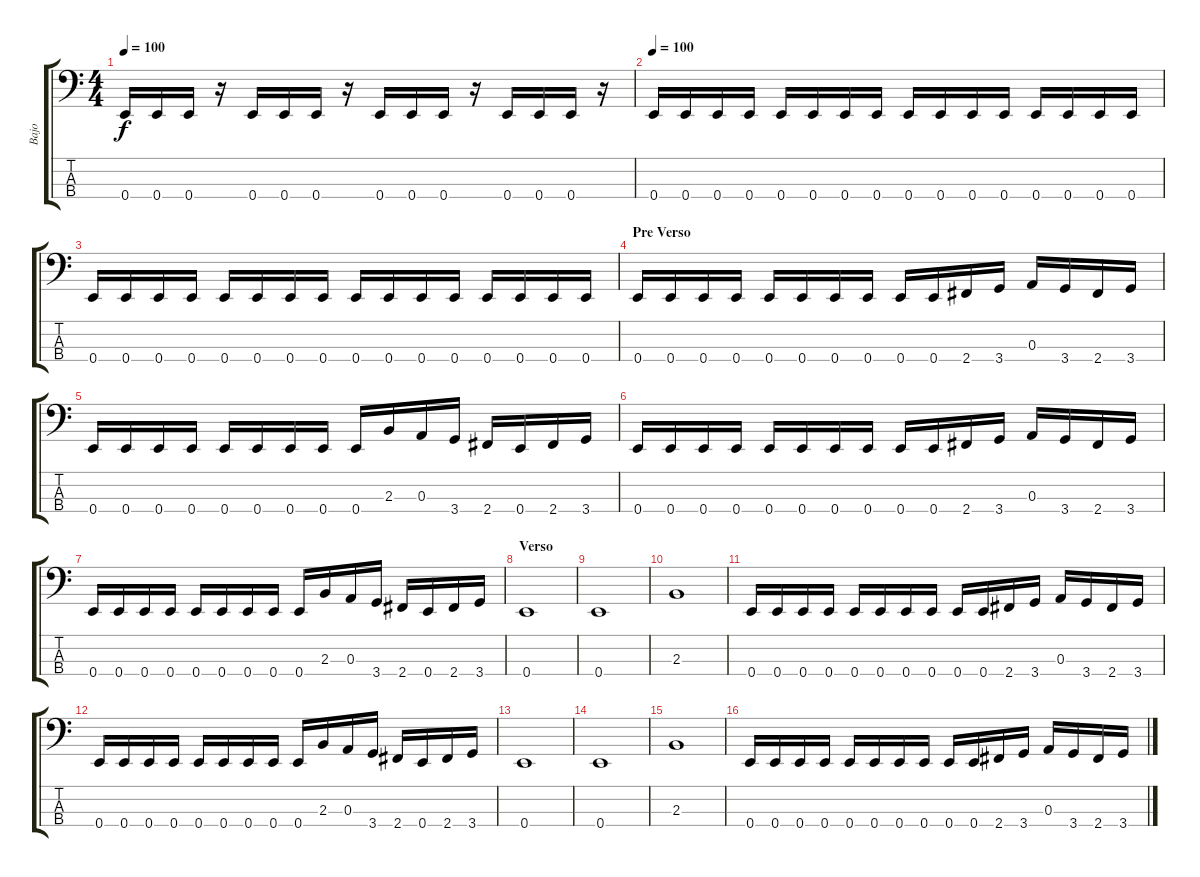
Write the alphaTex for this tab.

\track ("Bajo" "Bajo") {instrument electricbassfinger}
\staff {score tabs}
\tuning (G2 D2 A1 E1) {hide}
\ts (4 4)
\tempo 100
\clef f4
\ks c
0.4.16{dy f} 0.4.16 0.4.16 r.16 0.4.16 0.4.16 0.4.16 r.16 0.4.16 0.4.16 0.4.16 r.16 0.4.16 0.4.16 0.4.16 r.16 |
\tempo 100
0.4.16 0.4.16 0.4.16 0.4.16 0.4.16 0.4.16 0.4.16 0.4.16 0.4.16 0.4.16 0.4.16 0.4.16 0.4.16 0.4.16 0.4.16 0.4.16 |
0.4.16 0.4.16 0.4.16 0.4.16 0.4.16 0.4.16 0.4.16 0.4.16 0.4.16 0.4.16 0.4.16 0.4.16 0.4.16 0.4.16 0.4.16 0.4.16 |
\section ("" "Pre Verso")
0.4.16 0.4.16 0.4.16 0.4.16 0.4.16 0.4.16 0.4.16 0.4.16 0.4.16 0.4.16 2.4.16 3.4.16 0.3.16 3.4.16 2.4.16 3.4.16 |
0.4.16 0.4.16 0.4.16 0.4.16 0.4.16 0.4.16 0.4.16 0.4.16 0.4.16 2.3.16 0.3.16 3.4.16 2.4.16 0.4.16 2.4.16 3.4.16 |
0.4.16 0.4.16 0.4.16 0.4.16 0.4.16 0.4.16 0.4.16 0.4.16 0.4.16 0.4.16 2.4.16 3.4.16 0.3.16 3.4.16 2.4.16 3.4.16 |
0.4.16 0.4.16 0.4.16 0.4.16 0.4.16 0.4.16 0.4.16 0.4.16 0.4.16 2.3.16 0.3.16 3.4.16 2.4.16 0.4.16 2.4.16 3.4.16 |
\section ("" "Verso ")
0.4.1 |
0.4.1 |
2.3.1 |
0.4.16 0.4.16 0.4.16 0.4.16 0.4.16 0.4.16 0.4.16 0.4.16 0.4.16 0.4.16 2.4.16 3.4.16 0.3.16 3.4.16 2.4.16 3.4.16 |
0.4.16 0.4.16 0.4.16 0.4.16 0.4.16 0.4.16 0.4.16 0.4.16 0.4.16 2.3.16 0.3.16 3.4.16 2.4.16 0.4.16 2.4.16 3.4.16 |
0.4.1 |
0.4.1 |
2.3.1 |
0.4.16 0.4.16 0.4.16 0.4.16 0.4.16 0.4.16 0.4.16 0.4.16 0.4.16 0.4.16 2.4.16 3.4.16 0.3.16 3.4.16 2.4.16 3.4.16
